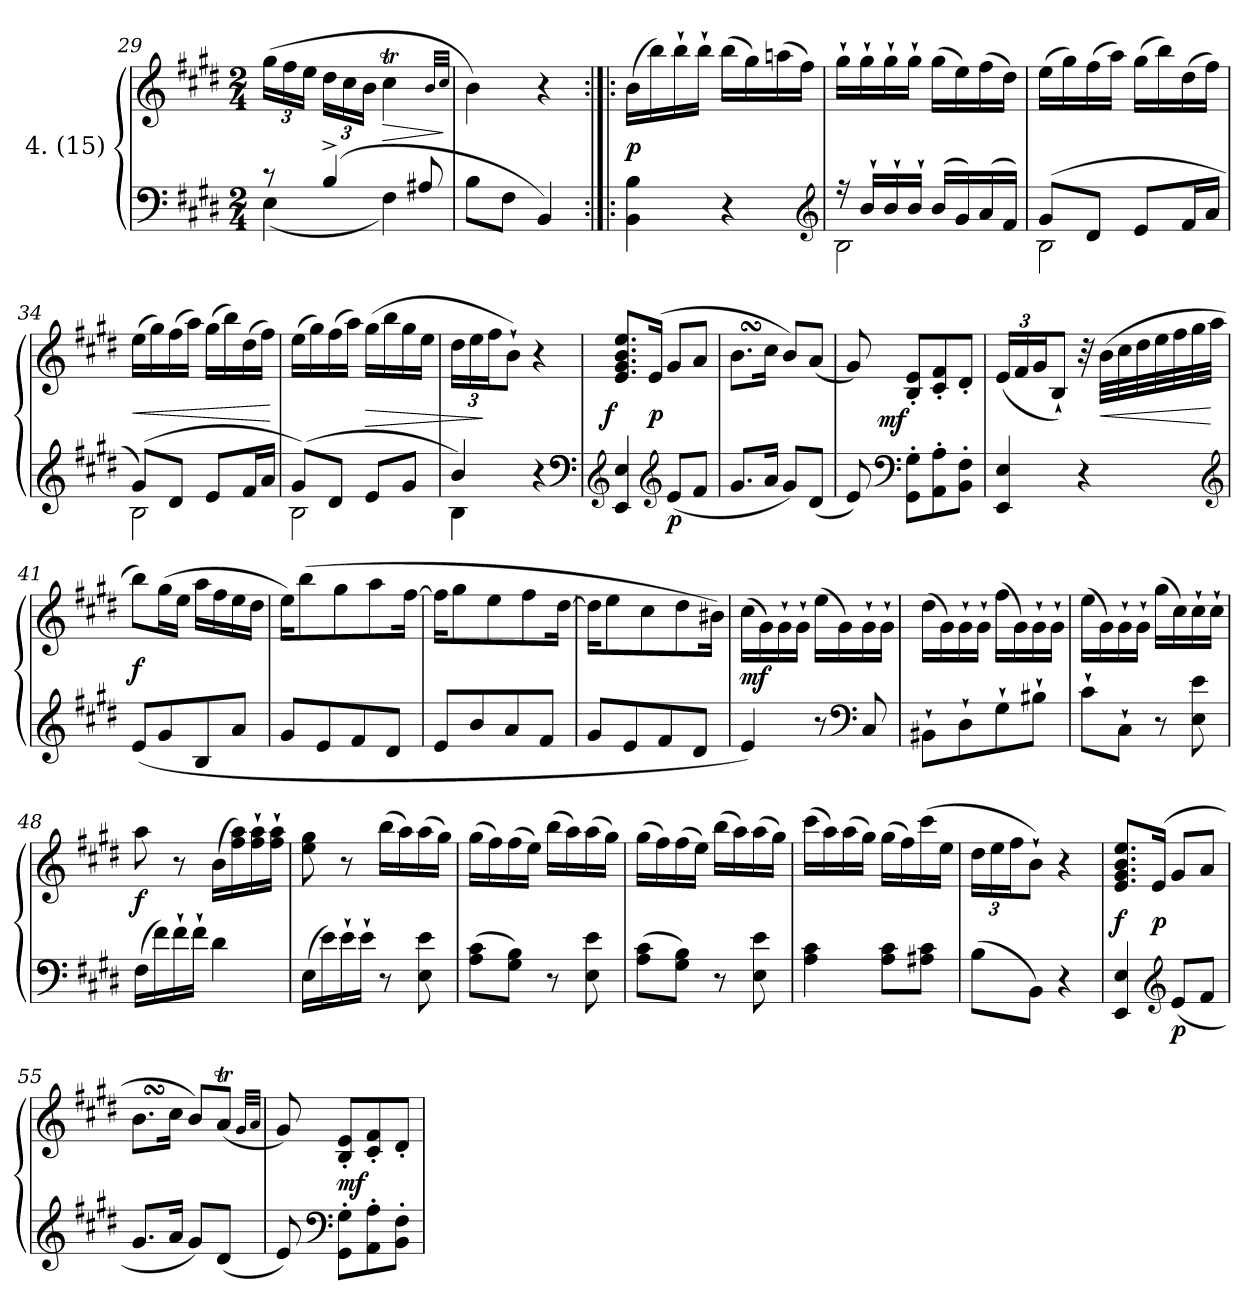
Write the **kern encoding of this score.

**kern	**kern	**dynam
*part1	*part1	*part1
*staff2	*staff1	*staff1/2
*I"4. (15)	*	*
*clefF4	*clefG2	*
*k[f#c#g#d#]	*k[f#c#g#d#]	*
*E:	*E:	*
*M2/4	*M2/4	*
=29	=29	=29
*^	*	*
8rc	(4E	(24gg#LL	.
.	.	24ff#	.
.	.	24eeJJ	.
(4B^	.	24dd#LL	.
.	.	24cc#	.
.	.	24bJJ	.
.	4F#)	4cc#T	>
8A#X	.	.	.
*v	*v	*	*
.	32qbLLL	.
.	32qcc#JJJ	.
.	.	]
=30	=30	=30
8BL	4b)	.
8F#J	.	.
4BB)	4r	.
=31:|!|:	=31:|!|:	=31:|!|:
4BB 4B	(16bLL	p
.	16bb)	.
.	16bb`	.
.	16bb`JJ	.
4r	(16bbLL	.
.	16gg#)	.
.	(16aan	.
.	16ff#JJ)	.
*clefG2	*	*
=32	=32	=32
*^	*	*
16r	2B	16gg#`LL	.
16b`LL	.	16gg#`	.
16b`	.	16gg#`	.
16b`JJ	.	16gg#`JJ	.
(16bLL	.	(16gg#LL	.
16g#)	.	16ee)	.
(16a	.	(16ff#	.
16f#JJ)	.	16dd#JJ)	.
=33	=33	=33	=33
(8g#L	2B	(16eeLL	.
.	.	16gg#)	.
8d#J	.	(16ff#	.
.	.	16aaJJ)	.
8eL	.	(16gg#LL	.
.	.	16bb)	.
16f#L	.	(16dd#	.
16aJJ	.	16ff#JJ)	.
=34	=34	=34	=34
(8g#L)	2B	(16eeLL	<
.	.	16gg#)	.
8d#J	.	(16ff#	.
.	.	16aaJJ)	.
8eL	.	(16gg#LL	.
.	.	16bb)	.
16f#L	.	(16dd#	.
16aJJ	.	16ff#JJ)	.
*v	*v	*	*
.	.	[
=35	=35	=35
*^	*	*
(8g#L)	2B	(16eeLL	.
.	.	16gg#)	.
8d#J	.	(16ff#	.
.	.	16aaJJ)	.
8eL	.	(16gg#LL	>
.	.	16bb	.
8g#J	.	16gg#	.
.	.	16eeJJ	.
=36	=36	=36	=36
4b)	4B	24dd#LL	.
.	.	24ee	.
.	.	24ff#J	]
.	.	8b`J)	.
4r	4ryy	4r	.
*v	*v	*	*
*clefF4	*	*
=37	=37	=37
*^	*	*
!	!	!	!LO:DY:rj
*v	*v	*	*
4EE 4E	8.e 8.g# 8.b 8.eeL	f
.	(16eJk	p
*clefG2	*	*
!	!	!LO:DY:b=2
(8eL	8g#L	p
8f#J	8aJ	.
=38	=38	=38
8.g#L	8.bSSSL	.
16aJk	16cc#Jk	.
8g#L)	8bL)	.
(8d#J	(8aJ	.
=39	=39	=39
8e)	8g#)	.
*clefF4	*	*
!	!	!LO:DY:rj
8GG#' 8G#'L	8B' 8e'L	mf
8AA' 8A'	8c#' 8f#'	.
8BB' 8F#'J	8d#'J	.
=40	=40	=40
4EE 4E	(24eLL	.
.	24f#	.
.	24g#J	.
.	8B`J)	.
4r	32r	.
.	(32bLLL	<
.	32cc#	.
.	32dd#	.
.	32ee	.
.	32ff#	.
.	32gg#	.
.	32aaJJJ	[
*clefG2	*	*
=41	=41	=41
(8eL	8bbL)	f
8g#	(16gg#L	.
.	16eeJJ	.
8B	16aaLL	.
.	16ff#	.
8aJ	16ee	.
.	16dd#JJ	.
=42	=42	=42
8g#L	16eeKL)	.
.	(8bb	.
8e	.	.
.	8gg#	.
8f#	.	.
.	8aa	.
8d#J	.	.
.	[16ff#Jk	.
=43	=43	=43
8eL	16ff#KL]	.
.	8gg#	.
8b	.	.
.	8ee	.
8a	.	.
.	8ff#	.
8f#J	.	.
.	[16dd#Jk	.
=44	=44	=44
8g#L	16dd#KL]	.
.	8ee	.
8e	.	.
.	8cc#	.
8f#	.	.
.	8dd#	.
8d#J	.	.
.	16b#XJk)	.
=45	=45	=45
4e)	(16cc#\LL	mf
.	16g#\)	.
.	16g#`\	.
.	16g#`\JJ	.
8r	(16ee\LL	.
.	16g#\)	.
*clefF4	*	*
8C#	16g#`\	.
.	16g#`\JJ	.
=46	=46	=46
8BB#X`L	(16dd#\LL	.
.	16g#\)	.
8D#`	16g#`\	.
.	16g#`\JJ	.
8G#`	(16ff#\LL	.
.	16g#\)	.
8B#X`J	16g#`\	.
.	16g#`\JJ	.
=47	=47	=47
8c#`L	(16ee\LL	.
.	16g#\)	.
8C#`J	16g#`\	.
.	16g#`\JJ	.
8r	(16gg#LL	.
.	16cc#)	.
8E 8e	16cc#`	.
.	16cc#`JJ	.
=48	=48	=48
(16F#LL	8aa	f
16f#)	.	.
16f#`	8r	.
16f#`JJ	.	.
4d#	(16bLL	.
.	16ff# 16aa)	.
.	16ff#` 16aa`	.
.	16ff#` 16aa`JJ	.
=49	=49	=49
(16ELL	8ee 8gg#	.
16e)	.	.
16e`	8r	.
16e`JJ	.	.
8r	(16bbLL	.
.	16aa)	.
8E 8e	(16aa	.
.	16gg#JJ)	.
=50	=50	=50
(8A 8c#L	(16gg#LL	.
.	16ff#)	.
8G# 8BJ)	(16ff#	.
.	16eeJJ)	.
8r	(16bbLL	.
.	16aa)	.
8E 8e	(16aa	.
.	16gg#JJ)	.
=51	=51	=51
(8A 8c#L	(16gg#LL	.
.	16ff#)	.
8G# 8BJ)	(16ff#	.
.	16eeJJ)	.
8r	(16bbLL	.
.	16aa)	.
8E 8e	(16aa	.
.	16gg#JJ)	.
=52	=52	=52
4A 4c#	(16ccc#LL	.
.	16aa)	.
.	(16aa	.
.	16gg#JJ)	.
8A 8c#L	(16gg#LL	.
.	16ff#)	.
8A#X 8c#J	(16ccc#	.
.	16eeJJ	.
=53	=53	=53
(8BL	24dd#LL	.
.	24ee	.
.	24ff#J	.
8BBJ)	8b`J)	.
4r	4r	.
=54	=54	=54
4EE 4E	8.e 8.g# 8.b 8.eeL	f
.	(16eJk	p
*clefG2	*	*
!	!	!LO:DY:b=2
(8eL	8g#L	p
8f#J	8aJ	.
=55	=55	=55
8.g#L	8.bSSSL	.
16aJk	16cc#Jk	.
8g#L)	8bL)	.
(8d#J	(8aTJ	.
.	32qg#LLL	.
.	32qaJJJ	.
=56	=56	=56
8e)	8g#)	.
*clefF4	*	*
8GG#' 8G#'L	8B' 8e'L	mf
8AA' 8A'	8c#' 8f#'	.
8BB' 8F#'J	8d#'J	.
=	=	=
*-	*-	*-
